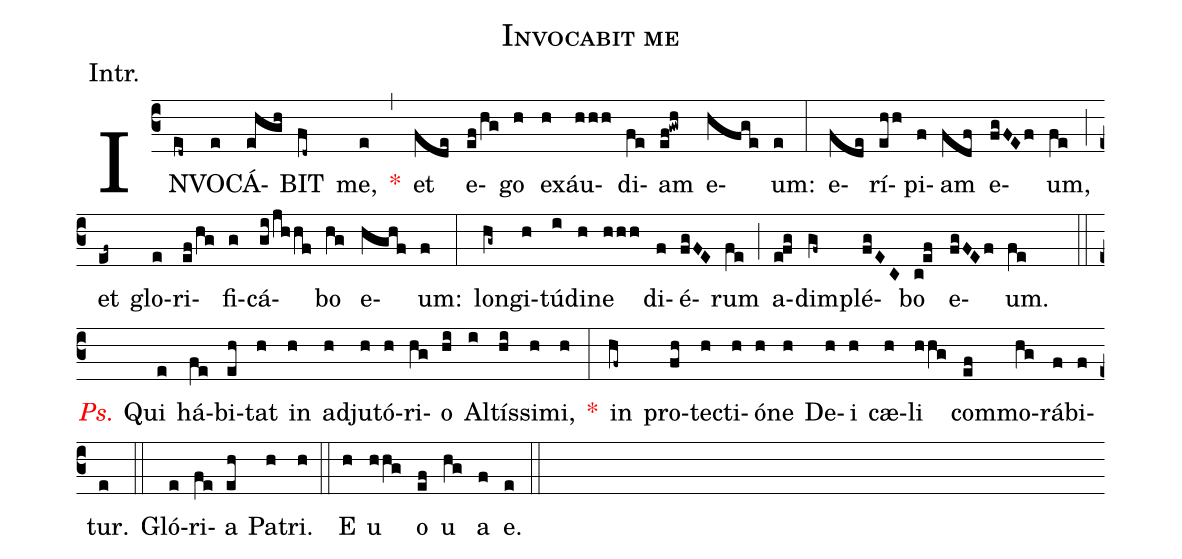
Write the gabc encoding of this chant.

name:Invocabit me;
annotation:Intr.;
mode:VIII.;
office-part:Introit;
%%
(c3) IN(ed~)VO(e)CÁ(ehgh)BIT(fd~) me,(e) <v>\red{*}</v>(,) et(fde) e(ef/hg)go(h) ex(h)áu(hhh)di(fe)am(ef!gwh) e(hfge)um:(e) (:) e(fde)rí(ehh)pi(f)am(fdf) e(fgFEf)um,(fe) (;) et(ef~) glo(e)ri(ef/hg)fi(g)cá(gi/jhhf)bo(hg) e(hghf)um:(f) (:) lon(hg~)gi(h)tú(i)di(h)ne(hhh) di(f)é(fgFE)rum(fe) (;) a(e!fg)dim(gf~)plé(fgEC)bo(c!ef) e(fgFEf)um.(fe) (::) <v>\redit{Ps.}</v> Qui(e) há(fe)bi(eh)tat(h) in(h) ad(h)ju(h)tó(h)ri(hg)o(hi) Al(i)tís(hi)si(h)mi,(h) <v>\red{*}</v>(:) in(hf~) pro(fh)tec(h)ti(h)ó(h)ne(h) De(h)i(h) cæ(h)li(hhg) com(ef)mo(hg)rá(f)bi(f)tur.(e) (::) Gló(e)ri(fe)a(eh) Pa(h)tri.(h) (::) E(h) u(hhg) o(ef) u(hg) a(f) e.(e) (::)
